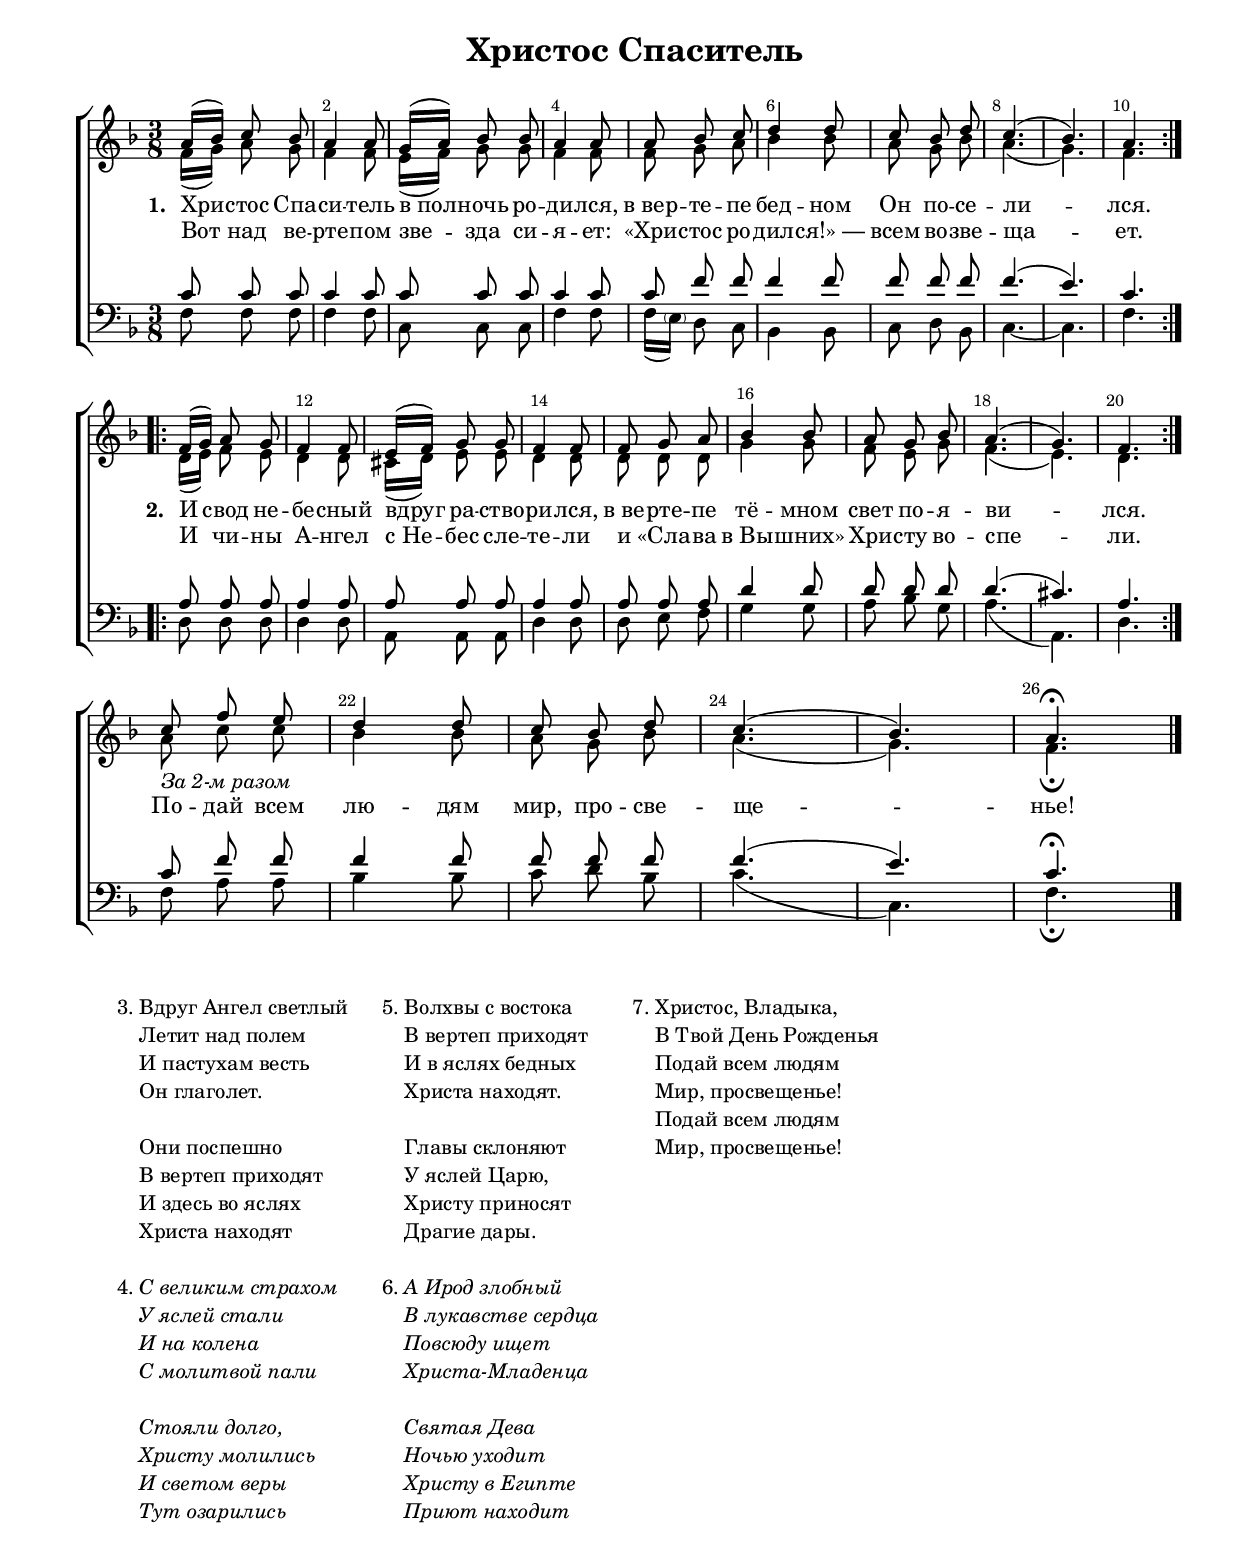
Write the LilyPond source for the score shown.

\version "2.22.0"

% закомментируйте строку ниже, чтобы получался pdf с навигацией
%#(ly:set-option 'point-and-click #f)
#(ly:set-option 'midi-extension "mid")
#(ly:set-option 'embed-source-code #t) % внедряем исходник как аттач к pdf
#(set-default-paper-size "a4")
#(set-global-staff-size 18)

\header {
  title = "Христос Спаситель"
  subtitle = " "
  composer = ""
%  arranger = "арранж. Софии Дружининой"
  % Удалить строку версии LilyPond 
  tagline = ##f
}


abr = { \break }
%abr = \tag #'BR { \break }
%abr = {}

pbr = { \pageBreak }
%pbr = {}

breathes = { \once \override BreathingSign.text = \markup { \musicglyph #"scripts.tickmark" } \breathe }

melon = { \set melismaBusyProperties = #'() }
meloff = { \unset melismaBusyProperties }
solo = ^\markup\italic"Соло"
tutti =  ^\markup\italic"tutti"

co = \cadenzaOn
cof = \cadenzaOff
cb = { \cadenzaOff \bar "||" }
cbr = { \bar "" }
cbar = { \cadenzaOff \bar "|" \cadenzaOn }
stemOff = { \hide Staff.Stem }
nat = { \once \hide Accidental }
%stemOn = { \unHideNotes Staff.Stem }

% alternative breathe
breathes = { \once \override BreathingSign.text = \markup { \musicglyph #"scripts.tickmark" } \breathe }

% alternative partial - for repeats
partiall = { \set Timing.measurePosition = #(ly:make-moment -1/4) }

% compress multi-measure rests
multirests = { \override MultiMeasureRest.expand-limit = #1 \set Score.skipBars = ##t }

% mark with numbers in squares
squaremarks = {  \set Score.markFormatter = #format-mark-box-numbers }

% move dynamics a bit left (to be not up/under the note, but before)
placeDynamicsLeft = { \override DynamicText.X-offset = #-2.5 }

%make visible number of every 2-nd bar
secondbar = {
  \override Score.BarNumber.break-visibility = #end-of-line-invisible
  \override Score.BarNumber.X-offset = #1
  \override Score.BarNumber.self-alignment-X = #LEFT
  \set Score.barNumberVisibility = #(every-nth-bar-number-visible 2)
}

global = {
  \numericTimeSignature
  \secondbar
  \multirests
  \placeDynamicsLeft
  
  \key f \major
  \time 3/8
}

sopvoice = \relative c'' {
  \global
  \dynamicUp
  \autoBeamOff
  \repeat volta 2 {
  a16[( bes]) c8 bes |
  a4 a8 |
  g16[( a]) bes8 bes |
  a4 a8 |
  a8 bes c |
  d4 d8 |
  c8 bes d |
  c4.( |
  bes) |
  a }
  \abr
  
  \repeat volta 2 {
  f16[( g]) a8 g |
  f4 f8 |
  e16[( f]) g8 g |
  f4 f8 |
  f g a |
  bes4 bes8 |
  a8 g bes |
  a4.( |
  g) |
  f
  }
  \abr
  
  c'8_\markup\italic"За 2-м разом" f e |
  d4 d8 |
  c8 bes d |
  c4.( |
  bes) |
  a\fermata
  \bar "|."
}


altvoice = \relative c' {
  \global
  \dynamicUp
  \autoBeamOff
  \repeat volta 2 {
  f16[( g]) a8 g |
  f4 f8 |
  e16[( f]) g8 g |
  f4 f8 |
  f8 g a |
  bes4 bes8 |
  a8 g bes |
  a4.( |
  g) |
  f
  }
  
  \repeat volta 2 {
  d16[( e]) f8 e |
  d4 d8 |
  cis16[( d]) e8 e |
  d4 d8 |
  d8 d d |
  g4 g8 |
  f8 e g |
  f4.( |
  e) |
  d
  }
  
  a'8 c c |
  bes4 bes8 |
  a8 g bes |
  a4.( |
  g) |
  f \fermata
}


tenorvoice = \relative c' {
  \global
  \dynamicUp
  \autoBeamOff
  \repeat volta 2 {
  c8 c c |
  c4 c8 |
  c8 c c |
  c4 c8 |
  c f f |
  f4 f8 |
  f8 f f |
  f4.( |
  e) |
  c
  }
  
  \repeat volta 2 {
  a8 a a |
  a4 a8 |
  a8 a a |
  a4 a8 |
  a8 a a |
  d4 d8 |
  d8 d d |
  d4.( |
  cis) |
  a
  }
  
  c8 f f |
  f4 f8 |
  f8 f f
  f4.( |
  e) |
  c\fermata
  
  
}


bassvoice = \relative c {
  \global
  \dynamicUp
  \autoBeamOff
  \repeat volta 2 {
  f8 f f |
  f4 f8 |
  c8 c c |
  f4 f8 |
  f16[( \parenthesize e]) d8 c |
  bes4 bes8 |
  c8 d bes |
  c4.~ |
  c |
  f
  }
  
  \repeat volta 2 {
  d8 d d |
  d4 d8 |
  a8 a a |
  d4 d8 |
  d8 e f |
  g4 g8 |
  a8 bes g |
  a4.( |
  a,) |
  d
  }
  
  
  f8 a a |
  bes4 bes8 |
  c8 d bes |
  c4.( |
  c,) |
  f\fermata
}

lyricscore = \lyricmode {
  \set stanza = "1. " 
  Хри -- стос Спа -- си -- тель
  в_пол -- ночь ро -- ди --  лся,
  в_вер -- те -- пе бед -- ном
  Он по -- се -- ли -- лся.
  

  
  \set stanza = "2. " 
  И свод не -- бе -- сный
  вдруг ра -- ство -- ри -- лся,
  в_ве -- рте -- пе тё -- мном
  свет по -- я -- ви -- лся.
  

}

lyricscorei = \lyricmode {

  
  Вот над ве -- рте -- пом
  зве -- зда си -- я -- ет:
  «Хри -- стос ро -- дил -- ся!»_—
  всем во -- зве -- ща -- ет.
  

  И чи -- ны А -- нгел
  с_Не -- бес сле -- те -- ли
  и «Сла -- ва в_Вы -- шних»
  Хри -- сту во -- спе -- ли.
  
  По -- дай всем лю -- дям
  мир, про -- све -- ще -- нье!
}

lyricfirst = \markup {
        \column { 1.  
       \vspace #9
        2. 
       }
       \column { 
        \line { Христос Спаситель }
       \line { В полночь родился }
       \line { В вертепе бедном }
       \line { Он поселился. }
       \vspace #1
       \line {Вот над вертепом}
       \line {Звезда сияет:}
       \line {«Христос родился!» ―}
       \line {Всем возвещает.}
       \vspace #1
       \italic {
       \line {И свод небесный}
       \line {Вдруг растворился}
       \line {В вертепе тёмном}
       \line {Свет появился.}
       \vspace #1
       \line {И чины Ангел}
       \line {С Небес слетели}
       \line {И «Слава в Вышних»}
       \line {Христу воспели.}
       }
       }
}


\bookpart {
  \paper {
    top-margin = 15
    left-margin = 15
    right-margin = 10
    bottom-margin = 15
    indent = 0
    ragged-bottom = ##t
    ragged-last = ##f
    %  system-separator-markup = \slashSeparator
    
  }
  \score {
    %  \transpose c bes {
    %  \removeWithTag #'BR
    \new ChoirStaff <<
      \new Staff = "upstaff" \with {
    %    instrumentName = \markup { \right-column { "С" "А"  } }
        %\markup { \right-column { "Сопрано" "Альт"  } }
      %  shortInstrumentName = \markup { \right-column { "С" "А"  } }
        midiInstrument = "voice oohs"
        %        \RemoveEmptyStaves
      } <<
        \new Voice = "soprano" { \voiceOne \sopvoice }
        \new Voice  = "alto" { \voiceTwo \altvoice }
      >> 
      
     \new Lyrics \lyricsto "soprano" { \lyricscore }
     \new Lyrics \lyricsto "soprano" { \lyricscorei }
      % alternative lyrics above up staff
      %\new Lyrics \with {alignAboveContext = "upstaff"} \lyricsto "soprano" \lyricst
      
      \new Staff = "downstaff" \with {
    %    instrumentName = \markup { \right-column { "Т" "Б" } }
        %\markup { \right-column { "Тенор" "Бас" } }
      %  shortInstrumentName = \markup { \right-column { "Т" "Б" } }
        midiInstrument = "voice oohs"
      } <<
        \new Voice = "tenor" { \voiceOne \clef bass \tenorvoice }
        \new Voice = "bass" { \voiceTwo \bassvoice }
      >>
    >>
    %  }  % transposeµ
    \layout {
      %    #(layout-set-staff-size 20)
      \context {
        \Score
      }
      \context {
        \Staff
        %        \RemoveEmptyStaves
        %        \RemoveAllEmptyStaves
      }
      %Metronome_mark_engraver
    }
  }
  
    \score {
    %  \transpose c bes {
    %  \removeWithTag #'BR
    \unfoldRepeats
    \new ChoirStaff <<
      \new Staff = "upstaff" \with {
    %    instrumentName = \markup { \right-column { "С" "А"  } }
        %\markup { \right-column { "Сопрано" "Альт"  } }
      %  shortInstrumentName = \markup { \right-column { "С" "А"  } }
        midiInstrument = "voice oohs"
        %        \RemoveEmptyStaves
      } <<
        \new Voice = "soprano" { \voiceOne \sopvoice }
        \new Voice  = "alto" { \voiceTwo \altvoice }
      >> 
      
     % \new Lyrics \lyricsto "soprano" { \lyricscore }
      % alternative lyrics above up staff
      %\new Lyrics \with {alignAboveContext = "upstaff"} \lyricsto "soprano" \lyricst
      
      \new Staff = "downstaff" \with {
    %    instrumentName = \markup { \right-column { "Т" "Б" } }
        %\markup { \right-column { "Тенор" "Бас" } }
      %  shortInstrumentName = \markup { \right-column { "Т" "Б" } }
        midiInstrument = "voice oohs"
      } <<
        \new Voice = "tenor" { \voiceOne \clef bass \tenorvoice }
        \new Voice = "bass" { \voiceTwo \bassvoice }
      >>
    >>
    %  }  % transposeµ
    \midi {
      \tempo 4=90
    }
  }
  
         \markup {
  %     \hspace #2
  
  
 %     \lyricfirst
       
       \hspace #3
       \column { 3.  
       \vspace #9
        4. 
       }
       \column { 
        \line { Вдруг Ангел светлый }
       \line { Летит над полем }
       \line { И пастухам весть }
       \line { Он глаголет. }
       \vspace #1
       \line {Они поспешно}
       \line {В вертеп приходят}
       \line {И здесь во яслях}
       \line {Христа находят}
       \vspace #1
       \italic {
       \line {С великим страхом}
       \line {У яслей стали}
       \line {И на колена}
       \line {С молитвой пали}
       \vspace #1
       \line {Стояли долго,}
       \line {Христу молились}
       \line {И светом веры}
       \line {Тут озарились}
       }
       }
          
       \hspace #3
       \column { 5.  
       \vspace #9
        6. 
       }
       \column {
        \line { Волхвы с востока }
       \line { В вертеп приходят }
       \line { И в яслях бедных }
       \line { Христа находят. }
       \vspace #1
       \line {Главы склоняют}
       \line {У яслей Царю,}
       \line {Христу приносят}
       \line {Драгие дары.}
       \vspace #1
       \italic {
       \line {А Ирод злобный}
       \line {В лукавстве сердца}
       \line {Повсюду ищет}
       \line {Христа-Младенца}
       \vspace #1
       \line {Святая Дева}
       \line {Ночью уходит}
       \line {Христу в Египте}
       \line {Приют находит}
       }
       }
       
       \hspace #3
        \column { 
%          \vspace #10
          7. }
       \column {
  %       \vspace #10
  %       \italic {
        \line { Христос, Владыка, }
       \line { В Твой День Рожденья }
       \line { Подай всем людям }
       \line { Мир, просвещенье! }
       \line { Подай всем людям }
       \line { Мир, просвещенье! }
  %       }
       }
     }
      
}
